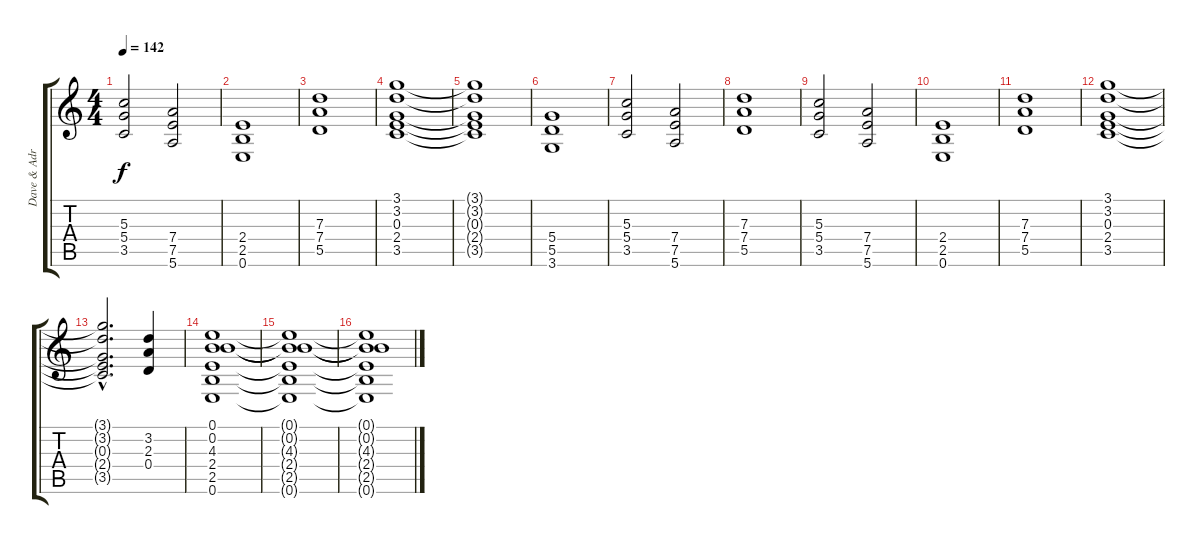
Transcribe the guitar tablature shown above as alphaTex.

\track ("Dave & Adrian (Rhythm Guitar)" "Dave & Adr") {instrument distortionguitar}
\staff {score tabs}
\tuning (E4 B3 G3 D3 A2 E2) {hide}
\ts (4 4)
\tempo 142
\clef g2
\ks c
(5.3 5.4 3.5).2{dy f} (7.4 7.5 5.6).2 |
(2.4 2.5 0.6).1 |
(7.3 7.4 5.5).1 |
(3.1 3.2 0.3 2.4 3.5).1 |
(3.1{t} 3.2{t} 0.3{t} 2.4{t} 3.5{t}).1 |
(5.4 5.5 3.6).1 |
(5.3 5.4 3.5).2 (7.4 7.5 5.6).2 |
(7.3 7.4 5.5).1 |
(5.3 5.4 3.5).2 (7.4 7.5 5.6).2 |
(2.4 2.5 0.6).1 |
(7.3 7.4 5.5).1 |
(3.1 3.2 0.3 2.4 3.5).1 |
(3.1{hac t} 3.2{hac t} 0.3{hac t} 2.4{hac t} 3.5{hac t}).2{d} (3.2 2.3 0.4).4 |
(0.1 0.2 4.3 2.4 2.5 0.6).1 |
(0.1{t} 0.2{t} 4.3{t} 2.4{t} 2.5{t} 0.6{t}).1 |
(0.1{t} 0.2{t} 4.3{t} 2.4{t} 2.5{t} 0.6{t}).1
